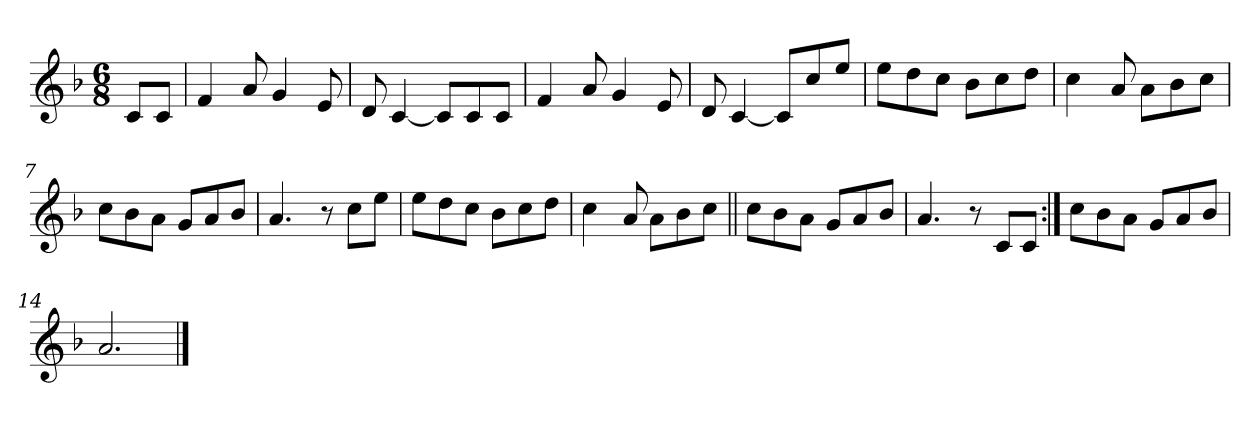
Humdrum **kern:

**kern
*part1
*staff1
*clefG2
*k[b-]
*F:
*M6/8
*MM140
=
8c/L
8c/J
=1
4f
8a
4g
8e
=2
8d
[4c
8c/L]
8c/
8c/J
=3
4f
8a
4g
8e
=4
8d
[4c
8c/L]
8cc/
8ee/J
=5
8ee\L
8dd\
8cc\J
8b-\L
8cc\
8dd\J
=6
4cc
8a
8a\L
8b-\
8cc\J
=7
8cc\L
8b-\
8a\J
8g/L
8a/
8b-/J
=8
4.a
8r
8cc\L
8ee\J
=9
8ee\L
8dd\
8cc\J
8b-\L
8cc\
8dd\J
=10
4cc
8a
8a\L
8b-\
8cc\J
=11||
8cc\L
8b-\
8a\J
8g/L
8a/
8b-/J
=12
4.a
8r
8c/L
8c/J
=13:|!
8cc\L
8b-\
8a\J
8g/L
8a/
8b-/J
=14
2.a
==
*-
